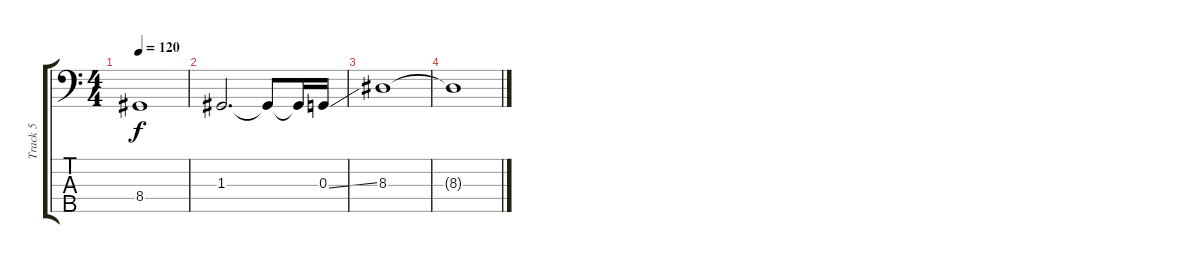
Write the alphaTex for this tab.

\track ("Track 5" "Track 5") {mute instrument electricbasspick}
\staff {score tabs}
\tuning (F2 C2 G1 C1 A0) {hide}
\ts (4 4)
\tempo 120
\clef f4
\ks c
8.4.1{dy f} |
1.3.2{d} 1.3{t}.8 1.3{t}.16 0.3{ss}.16 |
8.3.1 |
8.3{t}.1
